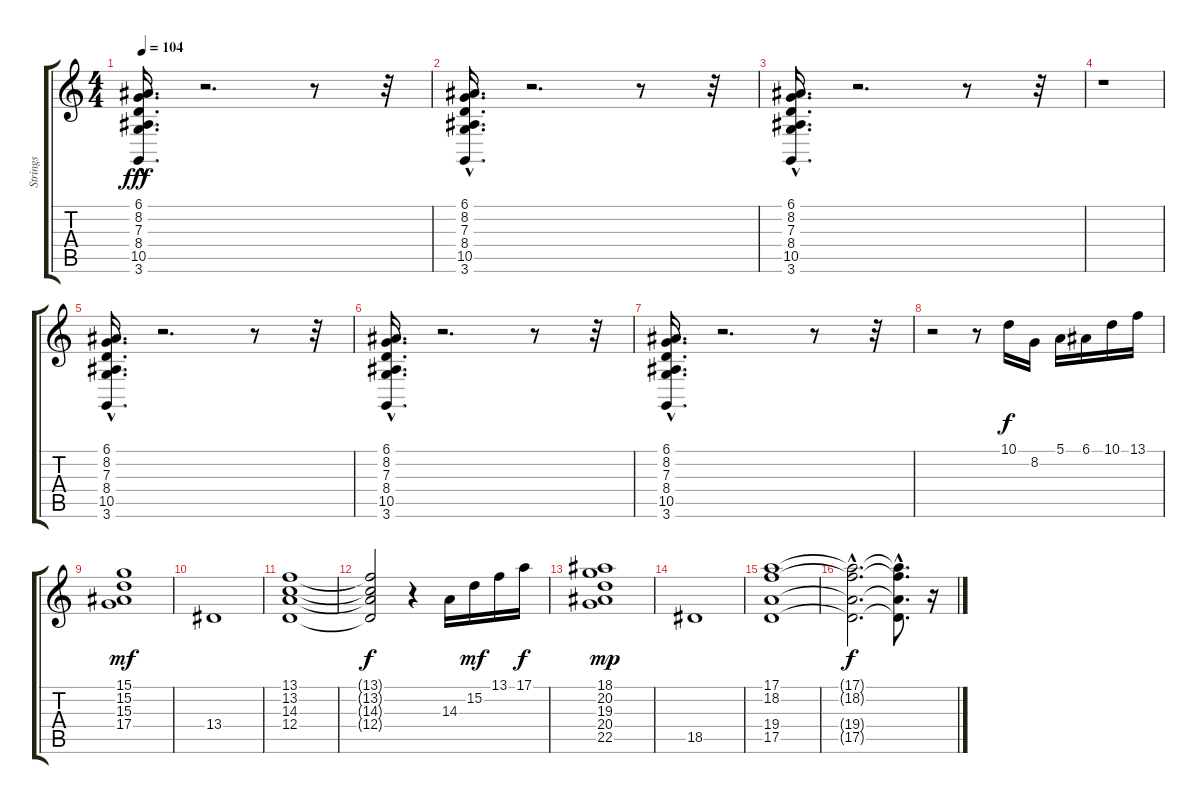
\track ("Strings" "Strings") {instrument stringensemble1}
\staff {score tabs}
\tuning (E4 B3 G3 D3 A2 E2) {hide}
\ts (4 4)
\tempo 104
\clef g2
\ks c
(6.1{hac} 8.2{hac} 7.3{hac} 8.4{hac} 10.5{hac} 3.6{hac}).16{d dy fff} r.2{d} r.8 r.32 |
(6.1{hac} 8.2{hac} 7.3{hac} 8.4{hac} 10.5{hac} 3.6{hac}).16{d} r.2{d} r.8 r.32 |
(6.1{hac} 8.2{hac} 7.3{hac} 8.4{hac} 10.5{hac} 3.6{hac}).16{d} r.2{d} r.8 r.32 |
r.1 |
(6.1{hac} 8.2{hac} 7.3{hac} 8.4{hac} 10.5{hac} 3.6{hac}).16{d} r.2{d} r.8 r.32 |
(6.1{hac} 8.2{hac} 7.3{hac} 8.4{hac} 10.5{hac} 3.6{hac}).16{d} r.2{d} r.8 r.32 |
(6.1{hac} 8.2{hac} 7.3{hac} 8.4{hac} 10.5{hac} 3.6{hac}).16{d} r.2{d} r.8 r.32 |
r.2 r.8 10.1.16{dy f} 8.2.16 5.1.16 6.1.16 10.1.16 13.1.16 |
(15.1 15.2 15.3 17.4).1{dy mf} |
13.4.1 |
(13.1 13.2 14.3 12.4).1 |
(13.1{t} 13.2{t} 14.3{t} 12.4{t}).2{dy f} r.4 14.3.16{volume 10} 15.2.16{dy mf} 13.1.16 17.1.16{dy f} |
(18.1 20.2 19.3 20.4 22.5).1{dy mp} |
18.5.1 |
(17.1 18.2 19.4 17.5).1 |
(17.1{hac t} 18.2{hac t} 19.4{hac t} 17.5{hac t}).2{d dy f} (17.1{hac t} 18.2{hac t} 19.4{hac t} 17.5{hac t}).8{d} r.16
